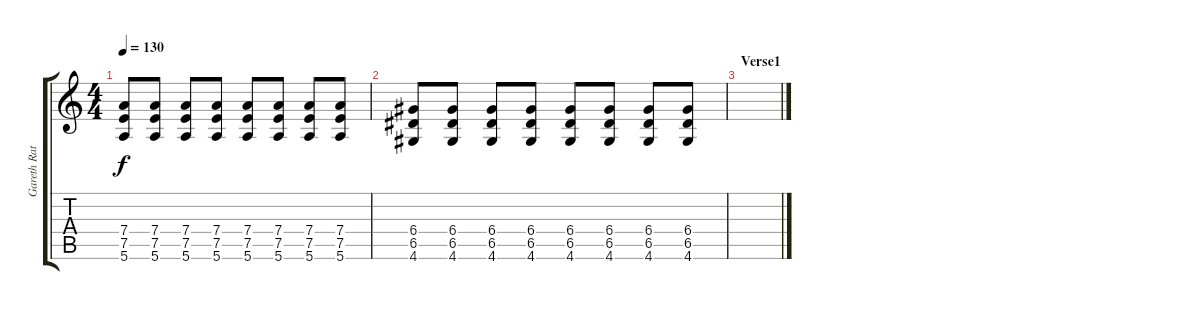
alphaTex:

\track ("Gareth Ratcliffe - Chorus" "Gareth Rat") {instrument electricguitarclean}
\staff {score tabs}
\tuning (E4 B3 G3 D3 A2 E2) {hide}
\ts (4 4)
\tempo 130
\clef g2
\ks c
(7.4 7.5 5.6).8{dy f} (7.4 7.5 5.6).8 (7.4 7.5 5.6).8 (7.4 7.5 5.6).8 (7.4 7.5 5.6).8 (7.4 7.5 5.6).8 (7.4 7.5 5.6).8 (7.4 7.5 5.6).8 |
(6.4 6.5 4.6).8 (6.4 6.5 4.6).8 (6.4 6.5 4.6).8 (6.4 6.5 4.6).8 (6.4 6.5 4.6).8 (6.4 6.5 4.6).8 (6.4 6.5 4.6).8 (6.4 6.5 4.6).8 |
\section ("" "Verse1")
